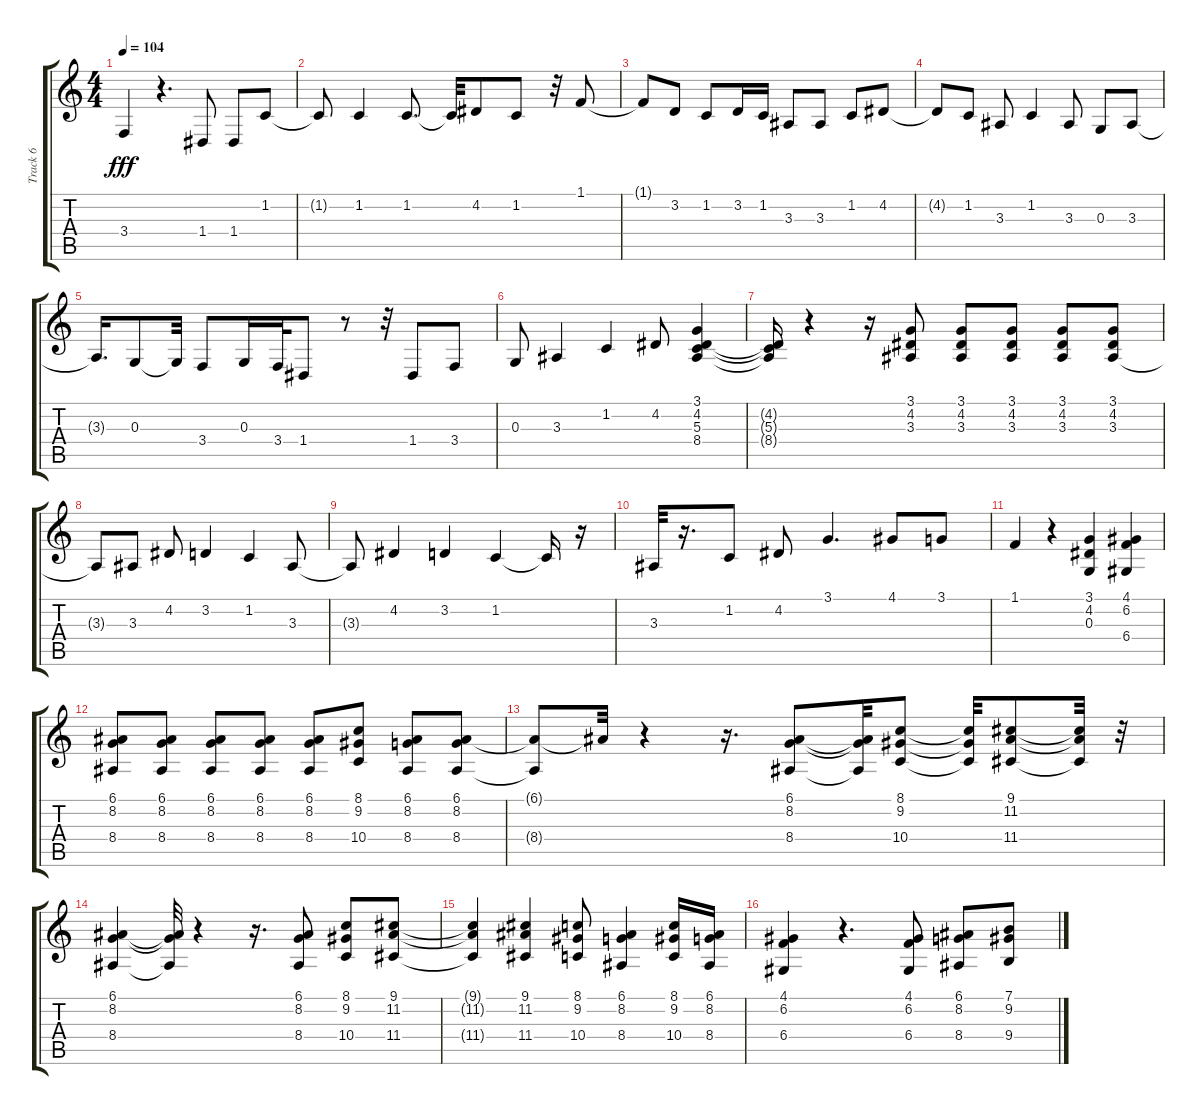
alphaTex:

\track ("Track 6" "Track 6") {solo instrument panflute}
\staff {score tabs}
\tuning (E4 B3 G3 D3 A2 E2) {hide}
\ts (4 4)
\tempo 104
\clef g2
\ks c
3.4.4{dy fff} r.4{d} 1.4.8 1.4.8 1.2.8 |
1.2{t}.8 1.2.4 1.2.8{d} 1.2{t}.32 4.2.8 1.2.8 r.32 1.1.8 |
1.1{t}.8 3.2.8 1.2.8 3.2.16 1.2.16 3.3.8 3.3.8 1.2.8 4.2.8 |
4.2{t}.8 1.2.8 3.3.8 1.2.4 3.3.8 0.3.8 3.3.8 |
3.3{t}.16{d} 0.3.8 0.3{t}.32 3.4.8 0.3.16 3.4.32 1.4.8 r.8 r.32 1.4.8 3.4.8 |
0.3.8 3.3.4 1.2.4 4.2.8 (3.1 4.2 5.3 8.4).4 |
(4.2{t} 5.3{t} 8.4{t}).16 r.4 r.16 (3.1 4.2 3.3).8 (3.1 4.2 3.3).8 (3.1 4.2 3.3).8 (3.1 4.2 3.3).8 (3.1 4.2 3.3).8 |
3.3{t}.8 3.3.8 4.2.8 3.2.4 1.2.4 3.3.8 |
3.3{t}.8 4.2.4 3.2.4 1.2.4 1.2{t}.16 r.16 |
3.3.32 r.16{d} 1.2.8 4.2.8 3.1.4{d} 4.1.8 3.1.8 |
1.1.4 r.4 (3.1 4.2 0.3).4 (4.1 6.2 6.4).4 |
(6.1 8.2 8.4).8 (6.1 8.2 8.4).8 (6.1 8.2 8.4).8 (6.1 8.2 8.4).8 (6.1 8.2 8.4).8 (8.1 9.2 10.4).8 (6.1 8.2 8.4).8 (6.1 8.2 8.4).8 |
(6.1{t} 8.4{t}).8 6.1{t}.32 r.4 r.16{d} (6.1 8.2 8.4).8 (6.1{t} 8.2{t} 8.4{t}).32 (8.1 9.2 10.4).8 (8.1{t} 9.2{t} 10.4{t}).32 (9.1 11.2 11.4).8 (9.1{t} 11.2{t} 11.4{t}).32 r.32 |
(6.1 8.2 8.4).4 (6.1{t} 8.2{t} 8.4{t}).32 r.4 r.16{d} (6.1 8.2 8.4).8 (8.1 9.2 10.4).8 (9.1 11.2 11.4).8 |
(9.1{t} 11.2{t} 11.4{t}).4 (9.1 11.2 11.4).4 (8.1 9.2 10.4).8 (6.1 8.2 8.4).4 (8.1 9.2 10.4).16 (6.1 8.2 8.4).16 |
(4.1 6.2 6.4).4 r.4{d} (4.1 6.2 6.4).8 (6.1 8.2 8.4).8 (7.1 9.2 9.4).8
